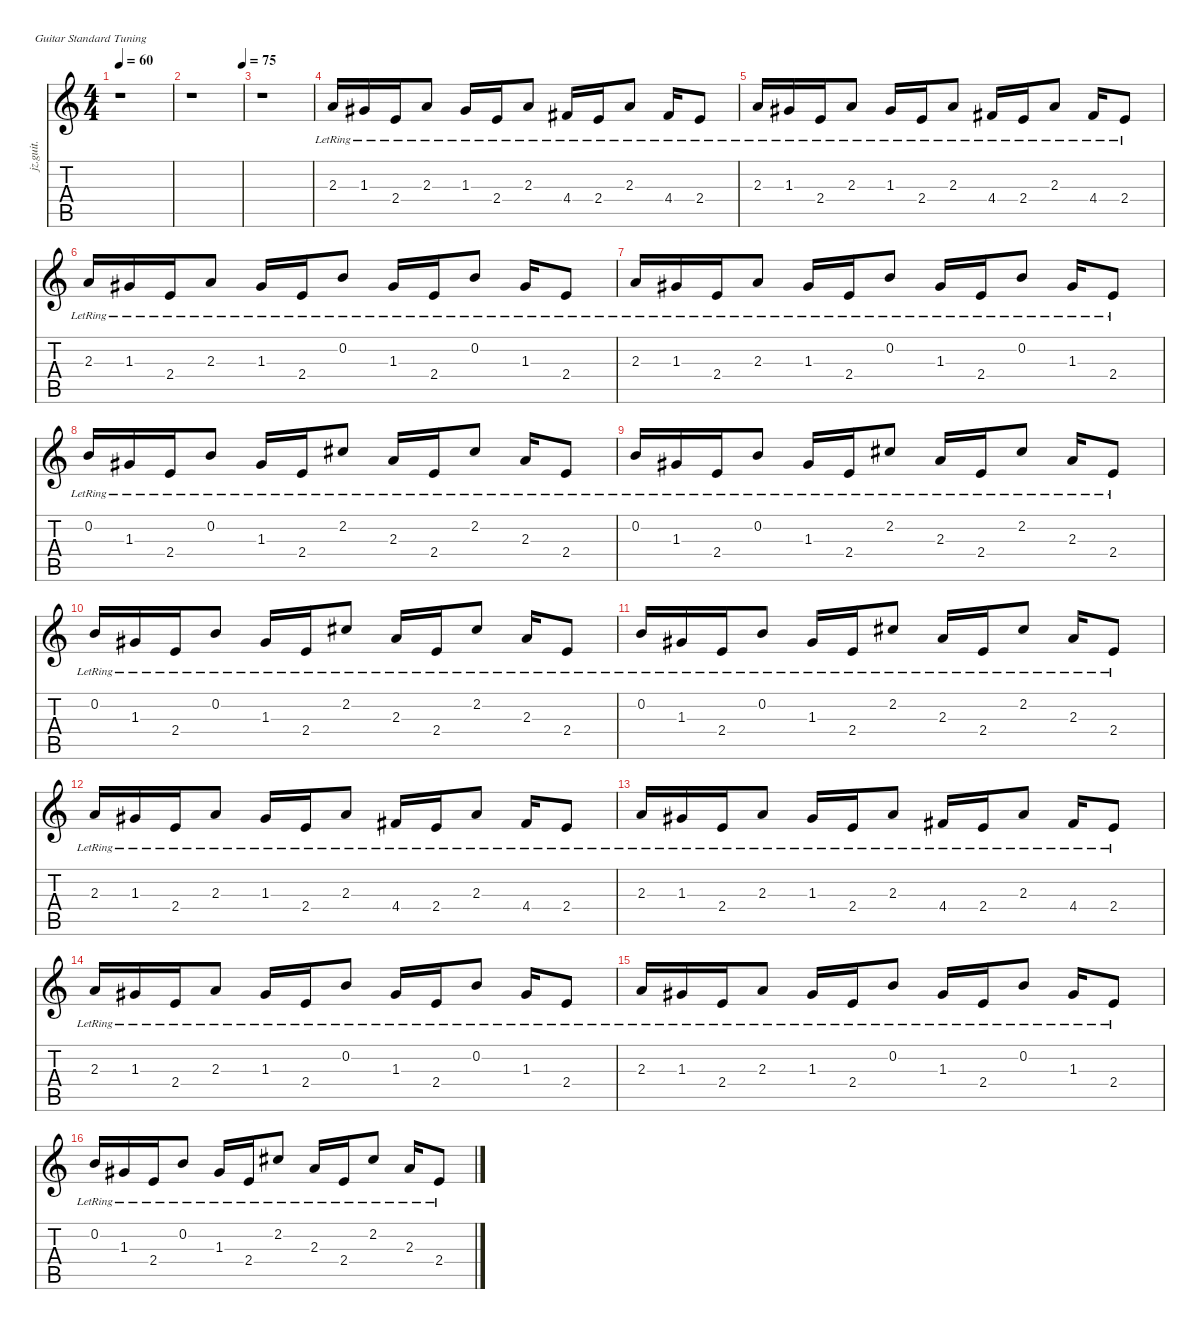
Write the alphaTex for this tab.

\defaultSystemsLayout 4
\hideDynamics
\bracketExtendMode nobrackets
\otherSystemsTrackNameOrientation horizontal
\track ("Guitar" "jz.guit.") {instrument electricguitarjazz}
\staff {score tabs}
\tuning (E4 B3 G3 D3 A2 E2)
\ts (4 4)
\beaming (8 2 2 2 2)
\tempo 60
\clef g2
\ks c
r.1{dy mf instrument electricguitarjazz beam Down} |
\tempo (75 1)
r.1{beam Down} |
r.1{beam Down} |
2.3{lr}.16{beam Up} 1.3{lr acc #}.16{beam Up} 2.4{lr}.16{dy mp beam Up} 2.3{lr}.8{dy mf beam Up} 1.3{lr acc #}.16{beam Up} 2.4{lr}.16{dy mp beam Up} 2.3{lr}.8{dy f beam Up} 4.4{lr acc #}.16{beam Up} 2.4{lr}.16{dy mp beam Up} 2.3{lr}.8{dy mf beam Up} 4.4{lr acc #}.16{beam Up} 2.4{lr}.8{dy mp beam Up} |
2.3{lr}.16{dy mf beam Up} 1.3{lr acc #}.16{beam Up} 2.4{lr}.16{dy mp beam Up} 2.3{lr}.8{dy mf beam Up} 1.3{lr acc #}.16{beam Up} 2.4{lr}.16{dy mp beam Up} 2.3{lr}.8{dy f beam Up} 4.4{lr acc #}.16{beam Up} 2.4{lr}.16{dy mp beam Up} 2.3{lr}.8{dy mf beam Up} 4.4{lr acc #}.16{beam Up} 2.4{lr}.8{dy mp beam Up} |
2.3{lr}.16{dy mf beam Up} 1.3{lr acc #}.16{beam Up} 2.4{lr}.16{dy mp beam Up} 2.3{lr}.8{dy mf beam Up} 1.3{lr acc #}.16{beam Up} 2.4{lr}.16{dy mp beam Up} 0.2{lr}.8{dy f beam Up} 1.3{lr acc #}.16{beam Up} 2.4{lr}.16{dy mp beam Up} 0.2{lr}.8{dy mf beam Up} 1.3{lr acc #}.16{beam Up} 2.4{lr}.8{dy mp beam Up} |
2.3{lr}.16{dy mf beam Up} 1.3{lr acc #}.16{beam Up} 2.4{lr}.16{dy mp beam Up} 2.3{lr}.8{dy mf beam Up} 1.3{lr acc #}.16{beam Up} 2.4{lr}.16{dy mp beam Up} 0.2{lr}.8{dy f beam Up} 1.3{lr acc #}.16{beam Up} 2.4{lr}.16{dy mp beam Up} 0.2{lr}.8{dy mf beam Up} 1.3{lr acc #}.16{beam Up} 2.4{lr}.8{dy mp beam Up} |
0.2{lr}.16{dy mf beam Up} 1.3{lr acc #}.16{beam Up} 2.4{lr}.16{dy mp beam Up} 0.2{lr}.8{dy mf beam Up} 1.3{lr acc #}.16{beam Up} 2.4{lr}.16{dy mp beam Up} 2.2{lr acc #}.8{dy f beam Up} 2.3{lr}.16{beam Up} 2.4{lr}.16{dy mp beam Up} 2.2{lr acc #}.8{dy mf beam Up} 2.3{lr}.16{beam Up} 2.4{lr}.8{dy mp beam Up} |
0.2{lr}.16{dy mf beam Up} 1.3{lr acc #}.16{beam Up} 2.4{lr}.16{dy mp beam Up} 0.2{lr}.8{dy mf beam Up} 1.3{lr acc #}.16{beam Up} 2.4{lr}.16{dy mp beam Up} 2.2{lr acc #}.8{dy f beam Up} 2.3{lr}.16{beam Up} 2.4{lr}.16{dy mp beam Up} 2.2{lr acc #}.8{dy mf beam Up} 2.3{lr}.16{beam Up} 2.4{lr}.8{dy mp beam Up} |
0.2{lr}.16{dy mf beam Up} 1.3{lr acc #}.16{beam Up} 2.4{lr}.16{dy mp beam Up} 0.2{lr}.8{dy mf beam Up} 1.3{lr acc #}.16{beam Up} 2.4{lr}.16{dy mp beam Up} 2.2{lr acc #}.8{dy f beam Up} 2.3{lr}.16{beam Up} 2.4{lr}.16{dy mp beam Up} 2.2{lr acc #}.8{dy mf beam Up} 2.3{lr}.16{beam Up} 2.4{lr}.8{dy mp beam Up} |
0.2{lr}.16{dy mf beam Up} 1.3{lr acc #}.16{beam Up} 2.4{lr}.16{dy mp beam Up} 0.2{lr}.8{dy mf beam Up} 1.3{lr acc #}.16{beam Up} 2.4{lr}.16{dy mp beam Up} 2.2{lr acc #}.8{dy f beam Up} 2.3{lr}.16{beam Up} 2.4{lr}.16{dy mp beam Up} 2.2{lr acc #}.8{dy mf beam Up} 2.3{lr}.16{beam Up} 2.4{lr}.8{dy mp beam Up} |
2.3{lr}.16{dy mf beam Up} 1.3{lr acc #}.16{beam Up} 2.4{lr}.16{dy mp beam Up} 2.3{lr}.8{dy mf beam Up} 1.3{lr acc #}.16{beam Up} 2.4{lr}.16{dy mp beam Up} 2.3{lr}.8{dy f beam Up} 4.4{lr acc #}.16{beam Up} 2.4{lr}.16{dy mp beam Up} 2.3{lr}.8{dy mf beam Up} 4.4{lr acc #}.16{beam Up} 2.4{lr}.8{dy mp beam Up} |
2.3{lr}.16{dy mf beam Up} 1.3{lr acc #}.16{beam Up} 2.4{lr}.16{dy mp beam Up} 2.3{lr}.8{dy mf beam Up} 1.3{lr acc #}.16{beam Up} 2.4{lr}.16{dy mp beam Up} 2.3{lr}.8{dy f beam Up} 4.4{lr acc #}.16{beam Up} 2.4{lr}.16{dy mp beam Up} 2.3{lr}.8{dy mf beam Up} 4.4{lr acc #}.16{beam Up} 2.4{lr}.8{dy mp beam Up} |
2.3{lr}.16{dy mf beam Up} 1.3{lr acc #}.16{beam Up} 2.4{lr}.16{dy mp beam Up} 2.3{lr}.8{dy mf beam Up} 1.3{lr acc #}.16{beam Up} 2.4{lr}.16{dy mp beam Up} 0.2{lr}.8{dy f beam Up} 1.3{lr acc #}.16{beam Up} 2.4{lr}.16{dy mp beam Up} 0.2{lr}.8{dy mf beam Up} 1.3{lr acc #}.16{beam Up} 2.4{lr}.8{dy mp beam Up} |
2.3{lr}.16{dy mf beam Up} 1.3{lr acc #}.16{beam Up} 2.4{lr}.16{dy mp beam Up} 2.3{lr}.8{dy mf beam Up} 1.3{lr acc #}.16{beam Up} 2.4{lr}.16{dy mp beam Up} 0.2{lr}.8{dy f beam Up} 1.3{lr acc #}.16{beam Up} 2.4{lr}.16{dy mp beam Up} 0.2{lr}.8{dy mf beam Up} 1.3{lr acc #}.16{beam Up} 2.4{lr}.8{dy mp beam Up} |
0.2{lr}.16{dy mf beam Up} 1.3{lr acc #}.16{beam Up} 2.4{lr}.16{dy mp beam Up} 0.2{lr}.8{dy mf beam Up} 1.3{lr acc #}.16{beam Up} 2.4{lr}.16{dy mp beam Up} 2.2{lr acc #}.8{dy f beam Up} 2.3{lr}.16{beam Up} 2.4{lr}.16{dy mp beam Up} 2.2{lr acc #}.8{dy mf beam Up} 2.3{lr}.16{beam Up} 2.4{lr}.8{dy mp beam Up}
